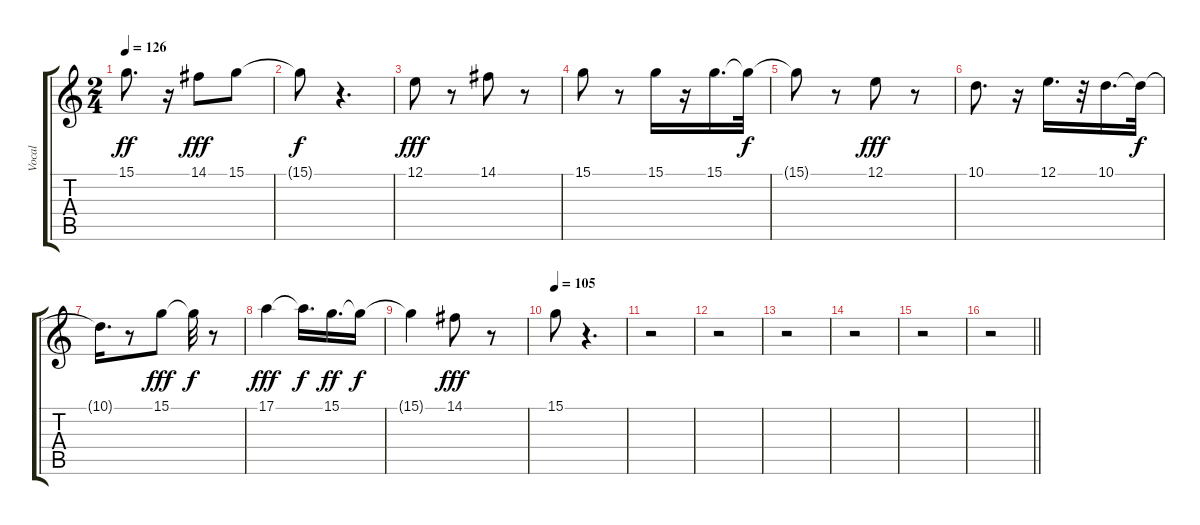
\track ("Vocal" "Vocal") {instrument voiceoohs}
\staff {score tabs}
\tuning (E4 B3 G3 D3 A2 E2) {hide}
\ts (2 4)
\tempo 126
\clef g2
\ks c
15.1.8{d dy ff} r.16 14.1.8{dy fff} 15.1.8 |
15.1{t}.8{dy f} r.4{d} |
12.1.8{dy fff} r.8 14.1.8 r.8 |
15.1.8 r.8 15.1.16 r.16 15.1.16{d} 15.1{t}.32{dy f} |
15.1{t}.8 r.8 12.1.8{dy fff} r.8 |
10.1.8{d} r.16 12.1.16{d} r.32 10.1.16{d} 10.1{t}.32{dy f} |
10.1{t}.16{d} r.8 15.1.8{dy fff} 15.1{t}.32{dy f} r.8 |
17.1.4{dy fff} 17.1{t}.16{d dy f} 15.1.16{d dy ff} 15.1{t}.16{dy f} |
15.1{t}.4 14.1.8{dy fff} r.8 |
\tempo 105
15.1.8 r.4{d} |
r.2 |
r.2 |
r.2 |
r.2 |
r.2 |
\barLineRight lightlight
r.2
